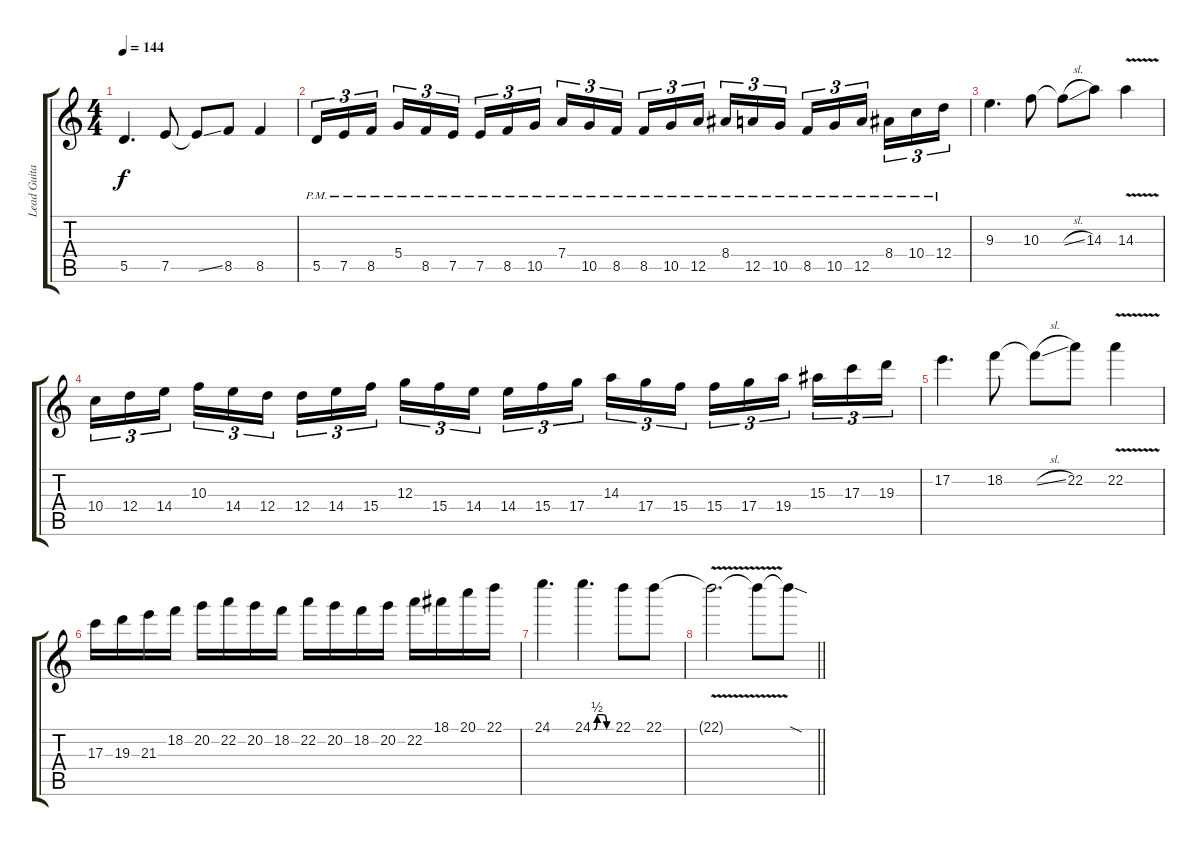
\track ("Lead Guitar 1" "Lead Guita") {instrument distortionguitar}
\staff {score tabs}
\tuning (E4 B3 G3 D3 A2 E2) {hide}
\ts (4 4)
\tempo 144
\clef g2
\ks c
5.5.4{d dy f} 7.5.8 7.5{ss t}.8 8.5.8 8.5.4 |
5.5{pm}.16{tu (3 2)} 7.5{pm}.16{tu (3 2)} 8.5{pm}.16{tu (3 2) beam splitsecondary} 5.4{pm}.16{tu (3 2)} 8.5{pm}.16{tu (3 2)} 7.5{pm}.16{tu (3 2)} 7.5{pm}.16{tu (3 2)} 8.5{pm}.16{tu (3 2)} 10.5{pm}.16{tu (3 2) beam splitsecondary} 7.4{pm}.16{tu (3 2)} 10.5{pm}.16{tu (3 2)} 8.5{pm}.16{tu (3 2)} 8.5{pm}.16{tu (3 2)} 10.5{pm}.16{tu (3 2)} 12.5{pm}.16{tu (3 2) beam splitsecondary} 8.4{pm}.16{tu (3 2)} 12.5{pm}.16{tu (3 2)} 10.5{pm}.16{tu (3 2)} 8.5{pm}.16{tu (3 2)} 10.5{pm}.16{tu (3 2)} 12.5{pm}.16{tu (3 2) beam splitsecondary} 8.4{pm}.16{tu (3 2)} 10.4{pm}.16{tu (3 2)} 12.4{pm}.16{tu (3 2)} |
9.3.4{d} 10.3.8 10.3{sl t}.8 14.3.8 14.3{v}.4 |
10.4.16{tu (3 2)} 12.4.16{tu (3 2)} 14.4.16{tu (3 2) beam splitsecondary} 10.3.16{tu (3 2)} 14.4.16{tu (3 2)} 12.4.16{tu (3 2)} 12.4.16{tu (3 2)} 14.4.16{tu (3 2)} 15.4.16{tu (3 2) beam splitsecondary} 12.3.16{tu (3 2)} 15.4.16{tu (3 2)} 14.4.16{tu (3 2)} 14.4.16{tu (3 2)} 15.4.16{tu (3 2)} 17.4.16{tu (3 2) beam splitsecondary} 14.3.16{tu (3 2)} 17.4.16{tu (3 2)} 15.4.16{tu (3 2)} 15.4.16{tu (3 2)} 17.4.16{tu (3 2)} 19.4.16{tu (3 2) beam splitsecondary} 15.3.16{tu (3 2)} 17.3.16{tu (3 2)} 19.3.16{tu (3 2)} |
17.2.4{d} 18.2.8 18.2{sl t}.8 22.2.8 22.2{v}.4 |
17.3.16 19.3.16 21.3.16 18.2.16 20.2.16 22.2.16 20.2.16 18.2.16 22.2.16 20.2.16 18.2.16 20.2.16 22.2.16 18.1.16 20.1.16 22.1.16 |
24.1.4{d} 24.1{be (custom 0 0 5 0 15 2 35 2 45 0 51 0 60 0)}.4{d} 22.1.8 22.1.8 |
\barLineRight lightlight
22.1{v t}.2{d} 22.1{t}.8 22.1{sod t}.8
